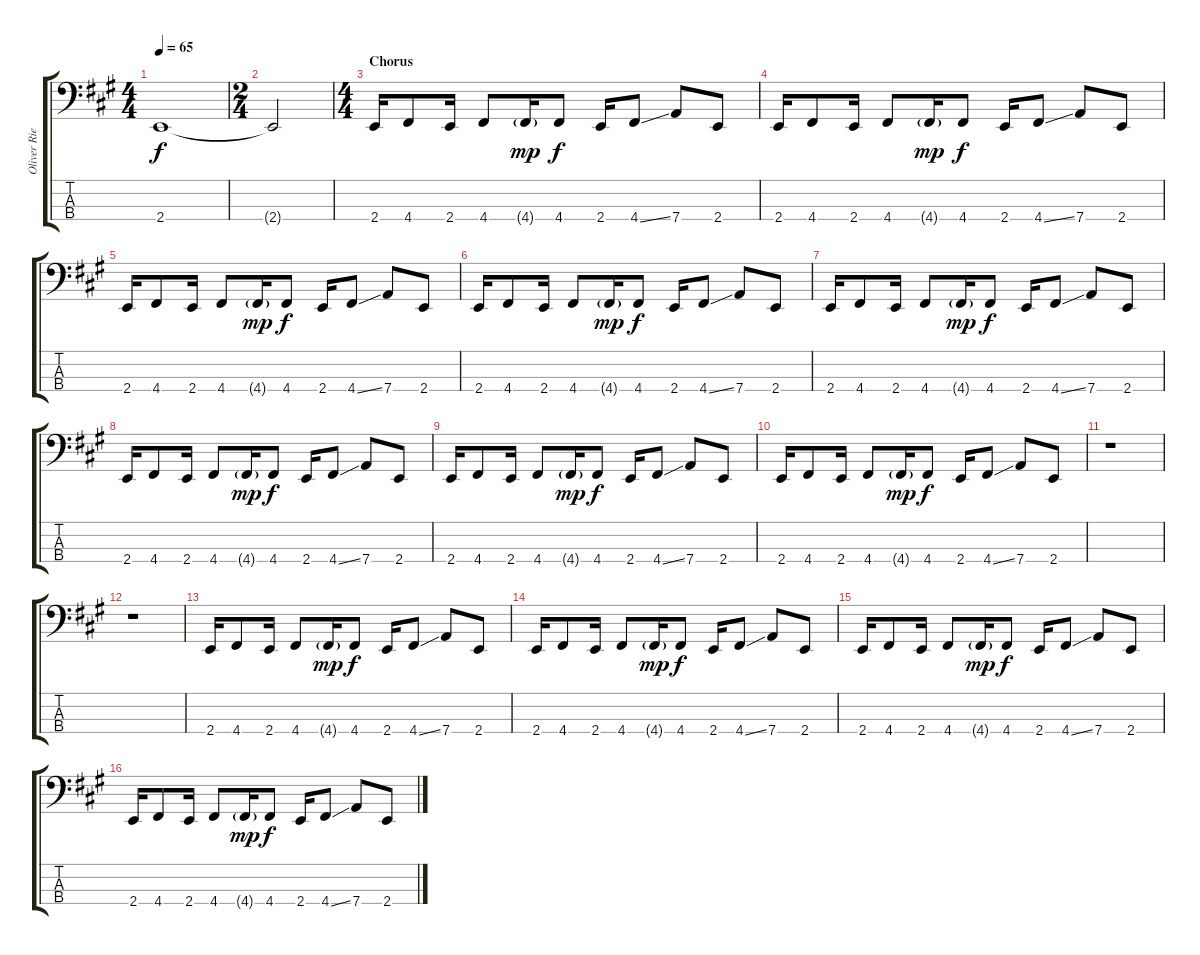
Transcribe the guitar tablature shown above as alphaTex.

\track ("Oliver Riedel - Bass" "Oliver Rie") {instrument electricbassfinger}
\staff {score tabs}
\tuning (G2 D2 A1 D1) {hide}
\ts (4 4)
\tempo 65
\clef f4
\ks a
2.4{t}.1{dy f} |
\ts (2 4)
2.4{t}.2 |
\ts (4 4)
\section ("" "Chorus")
2.4.16 4.4.8 2.4.16 4.4.8 4.4{g}.16{dy mp} 4.4.8{dy f} 2.4.16 4.4{ss}.8 7.4.8 2.4.8 |
2.4.16 4.4.8 2.4.16 4.4.8 4.4{g}.16{dy mp} 4.4.8{dy f} 2.4.16 4.4{ss}.8 7.4.8 2.4.8 |
2.4.16 4.4.8 2.4.16 4.4.8 4.4{g}.16{dy mp} 4.4.8{dy f} 2.4.16 4.4{ss}.8 7.4.8 2.4.8 |
2.4.16 4.4.8 2.4.16 4.4.8 4.4{g}.16{dy mp} 4.4.8{dy f} 2.4.16 4.4{ss}.8 7.4.8 2.4.8 |
2.4.16 4.4.8 2.4.16 4.4.8 4.4{g}.16{dy mp} 4.4.8{dy f} 2.4.16 4.4{ss}.8 7.4.8 2.4.8 |
2.4.16 4.4.8 2.4.16 4.4.8 4.4{g}.16{dy mp} 4.4.8{dy f} 2.4.16 4.4{ss}.8 7.4.8 2.4.8 |
2.4.16 4.4.8 2.4.16 4.4.8 4.4{g}.16{dy mp} 4.4.8{dy f} 2.4.16 4.4{ss}.8 7.4.8 2.4.8 |
2.4.16 4.4.8 2.4.16 4.4.8 4.4{g}.16{dy mp} 4.4.8{dy f} 2.4.16 4.4{ss}.8 7.4.8 2.4.8 |
r.1 |
r.1 |
2.4.16 4.4.8 2.4.16 4.4.8 4.4{g}.16{dy mp} 4.4.8{dy f} 2.4.16 4.4{ss}.8 7.4.8 2.4.8 |
2.4.16 4.4.8 2.4.16 4.4.8 4.4{g}.16{dy mp} 4.4.8{dy f} 2.4.16 4.4{ss}.8 7.4.8 2.4.8 |
2.4.16 4.4.8 2.4.16 4.4.8 4.4{g}.16{dy mp} 4.4.8{dy f} 2.4.16 4.4{ss}.8 7.4.8 2.4.8 |
2.4.16 4.4.8 2.4.16 4.4.8 4.4{g}.16{dy mp} 4.4.8{dy f} 2.4.16 4.4{ss}.8 7.4.8 2.4.8
